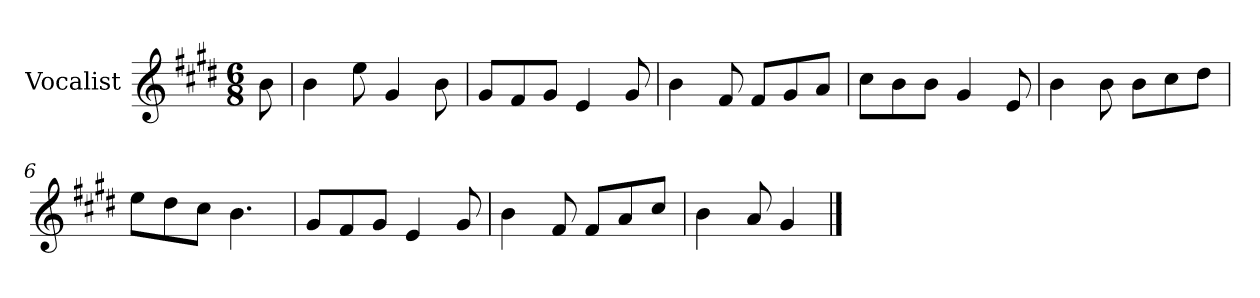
**kern
*part1
*staff1
*I"Vocalist
*k[f#c#g#d#]
*E:
*M6/8
=
8b
=1
4b
8ee
4g#
8b
=2
8g#L
8f#
8g#J
4e
8g#
=3
4b
8f#
8f#L
8g#
8aJ
=4
8cc#L
8b
8bJ
4g#
8e
=5
4b
8b
8bL
8cc#
8dd#J
=6
8eeL
8dd#
8cc#J
4.b
=7
8g#L
8f#
8g#J
4e
8g#
=8
4b
8f#
8f#L
8a
8cc#J
=9
4b
8a
4g#
==
*-
